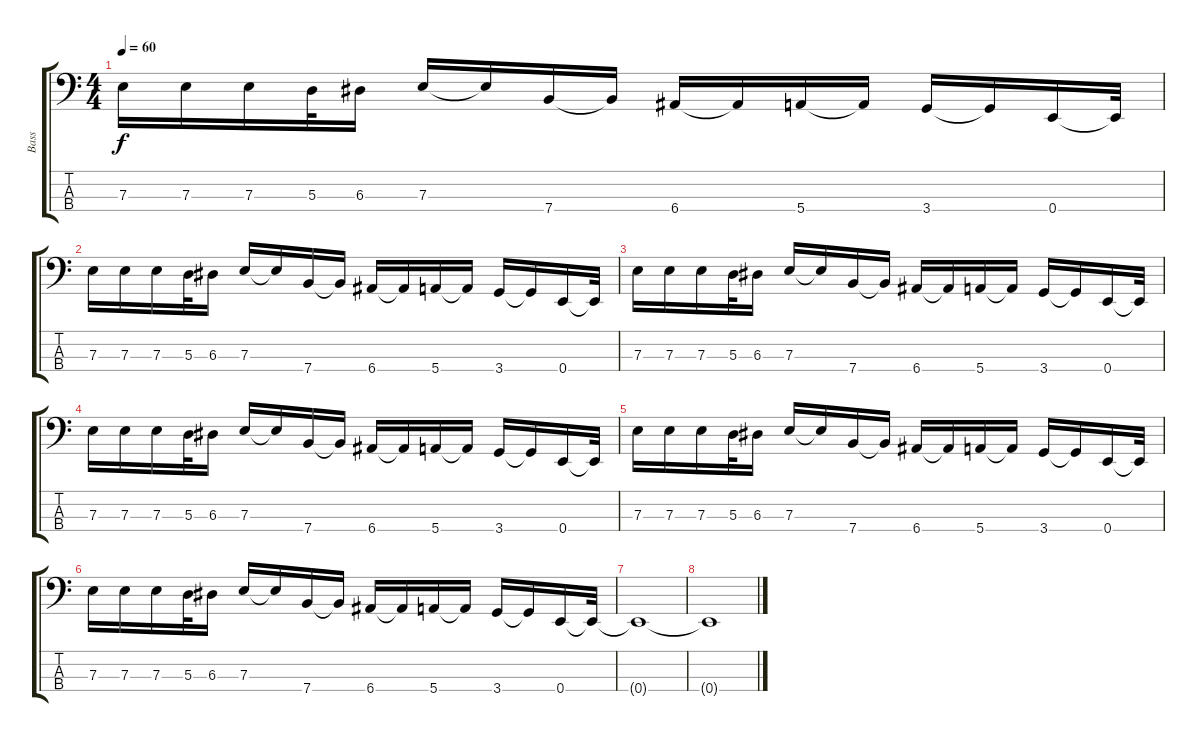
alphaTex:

\track ("Bass" "Bass") {instrument electricbassfinger}
\staff {score tabs}
\tuning (G2 D2 A1 E1) {hide}
\ts (4 4)
\tempo 60
\clef f4
\ks c
7.3.16{dy f} 7.3.16 7.3.16 5.3.32 6.3.16 7.3.16 7.3{t}.16 7.4.16 7.4{t}.16 6.4.16 6.4{t}.16 5.4.16 5.4{t}.16 3.4.16 3.4{t}.16 0.4.16 0.4{t}.32 |
7.3.16 7.3.16 7.3.16 5.3.32 6.3.16 7.3.16 7.3{t}.16 7.4.16 7.4{t}.16 6.4.16 6.4{t}.16 5.4.16 5.4{t}.16 3.4.16 3.4{t}.16 0.4.16 0.4{t}.32 |
7.3.16 7.3.16 7.3.16 5.3.32 6.3.16 7.3.16 7.3{t}.16 7.4.16 7.4{t}.16 6.4.16 6.4{t}.16 5.4.16 5.4{t}.16 3.4.16 3.4{t}.16 0.4.16 0.4{t}.32 |
7.3.16 7.3.16 7.3.16 5.3.32 6.3.16 7.3.16 7.3{t}.16 7.4.16 7.4{t}.16 6.4.16 6.4{t}.16 5.4.16 5.4{t}.16 3.4.16 3.4{t}.16 0.4.16 0.4{t}.32 |
7.3.16 7.3.16 7.3.16 5.3.32 6.3.16 7.3.16 7.3{t}.16 7.4.16 7.4{t}.16 6.4.16 6.4{t}.16 5.4.16 5.4{t}.16 3.4.16 3.4{t}.16 0.4.16 0.4{t}.32 |
7.3.16 7.3.16 7.3.16 5.3.32 6.3.16 7.3.16 7.3{t}.16 7.4.16 7.4{t}.16 6.4.16 6.4{t}.16 5.4.16 5.4{t}.16 3.4.16 3.4{t}.16 0.4.16 0.4{t}.32 |
0.4{t}.1 |
0.4{t}.1
